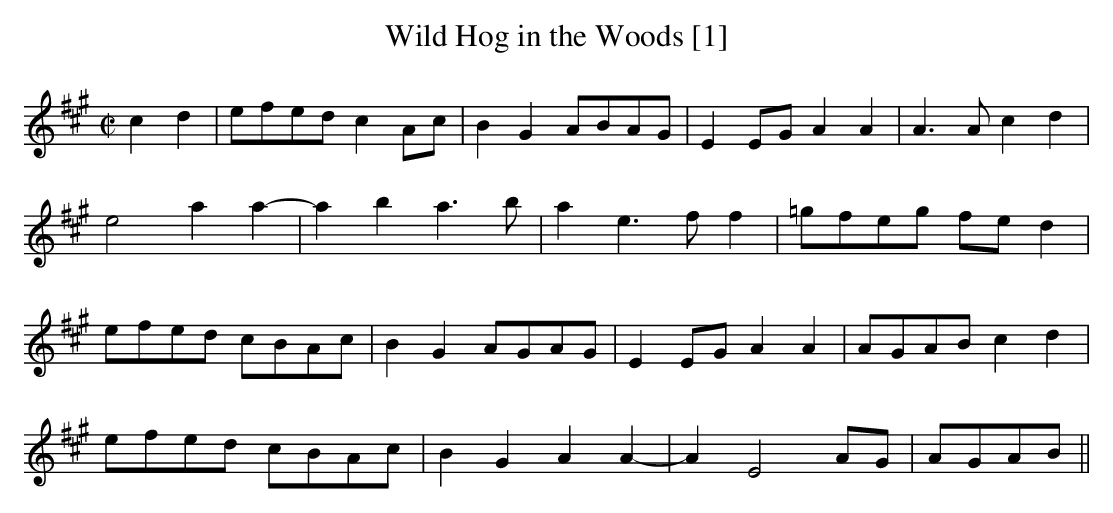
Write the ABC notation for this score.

X:1
T:Wild Hog in the Woods [1]
M:C|
L:1/8
K:A
c2d2|efed c2Ac|B2G2 ABAG|E2EGA2A2|A3A c2d2|
e4a2 a2-|a2b2a3b|a2e3 ff2|=gfeg fed2|
efed cBAc|B2G2 AGAG|E2EG A2A2|AGAB c2d2|
efed cBAc|B2G2 A2A2-|A2 E4 AG|AGAB||
